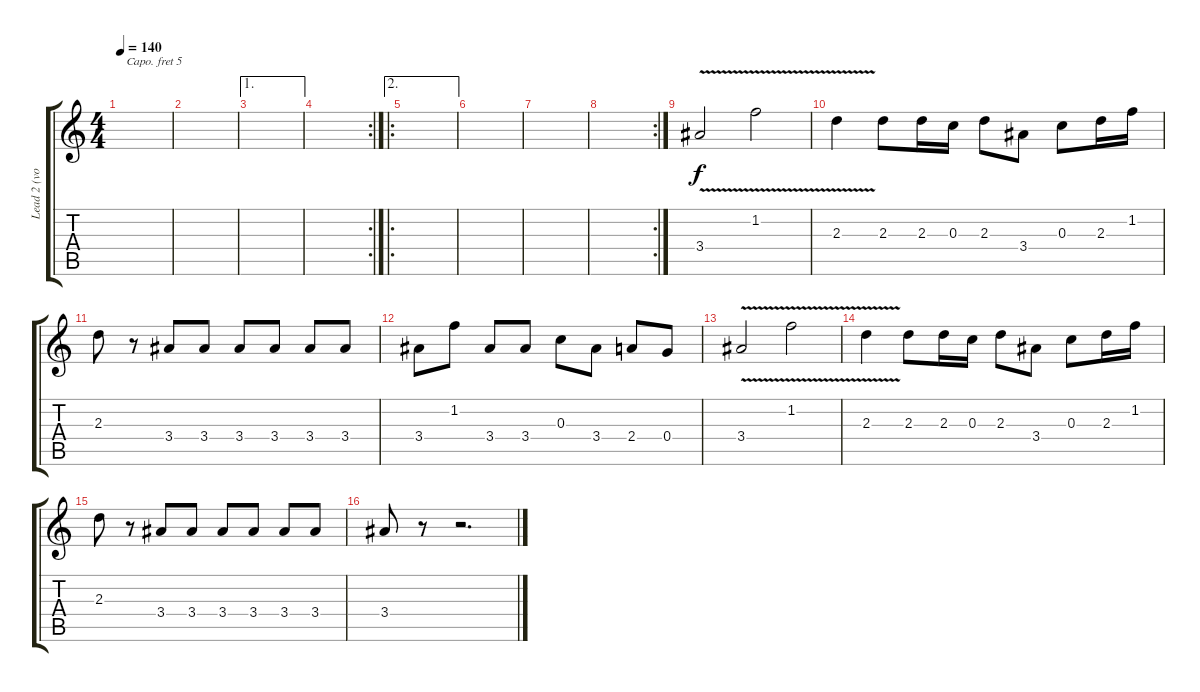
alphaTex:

\track ("Lead 2 (vocal)" "Lead 2 (vo") {instrument distortionguitar}
\staff {score tabs}
\capo 5
\tuning (E4 B3 G3 D3 A2 D2) {hide}
\ts (4 4)
\tempo 140
\clef g2
\ks c
|
|
\ae 1
|
\rc 2
|
\ae 2
\ro
|
|
|
\rc 2
|
3.4{v}.2 1.2{v}.2 |
2.3{v}.4 2.3.8 2.3.16 0.3.16 2.3.8 3.4.8 0.3.8 2.3.16 1.2.16 |
2.3.8 r.8 3.4.8 3.4.8 3.4.8 3.4.8 3.4.8 3.4.8 |
3.4.8 1.2.8 3.4.8 3.4.8 0.3.8 3.4.8 2.4.8 0.4.8 |
3.4{v}.2 1.2{v}.2 |
2.3{v}.4 2.3.8 2.3.16 0.3.16 2.3.8 3.4.8 0.3.8 2.3.16 1.2.16 |
2.3.8 r.8 3.4.8 3.4.8 3.4.8 3.4.8 3.4.8 3.4.8 |
3.4.8 r.8 r.2{d}
